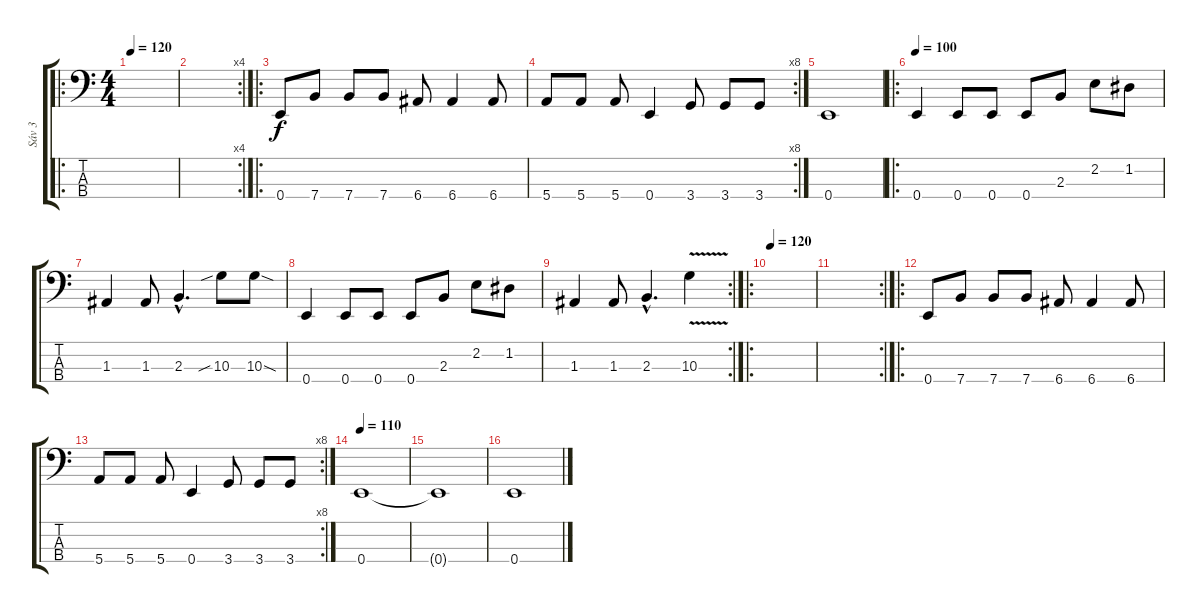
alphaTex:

\track ("Sáv 3" "Sáv 3") {instrument electricbassfinger}
\staff {score tabs}
\tuning (G2 D2 A1 E1) {hide}
\ro
\ts (4 4)
\tempo 120
\clef f4
\ks c
|
\rc 4
|
\ro
0.4.8 7.4.8 7.4.8 7.4.8 6.4.8 6.4.4 6.4.8 |
\rc 8
5.4.8 5.4.8 5.4.8 0.4.4 3.4.8 3.4.8 3.4.8 |
0.4.1 |
\ro
\tempo 100
0.4.4 0.4.8 0.4.8 0.4.8 2.3.8 2.2.8 1.2.8 |
1.3.4 1.3.8 2.3{hac}.4{d} 10.3{sib}.8 10.3{sod}.8 |
0.4.4 0.4.8 0.4.8 0.4.8 2.3.8 2.2.8 1.2.8 |
\rc 2
1.3.4 1.3.8 2.3{hac}.4{d} 10.3{v}.4 |
\ro
\tempo 120
|
\rc 2
|
\ro
0.4.8 7.4.8 7.4.8 7.4.8 6.4.8 6.4.4 6.4.8 |
\rc 8
5.4.8 5.4.8 5.4.8 0.4.4 3.4.8 3.4.8 3.4.8 |
\tempo 110
0.4.1 |
0.4{t}.1 |
0.4.1
